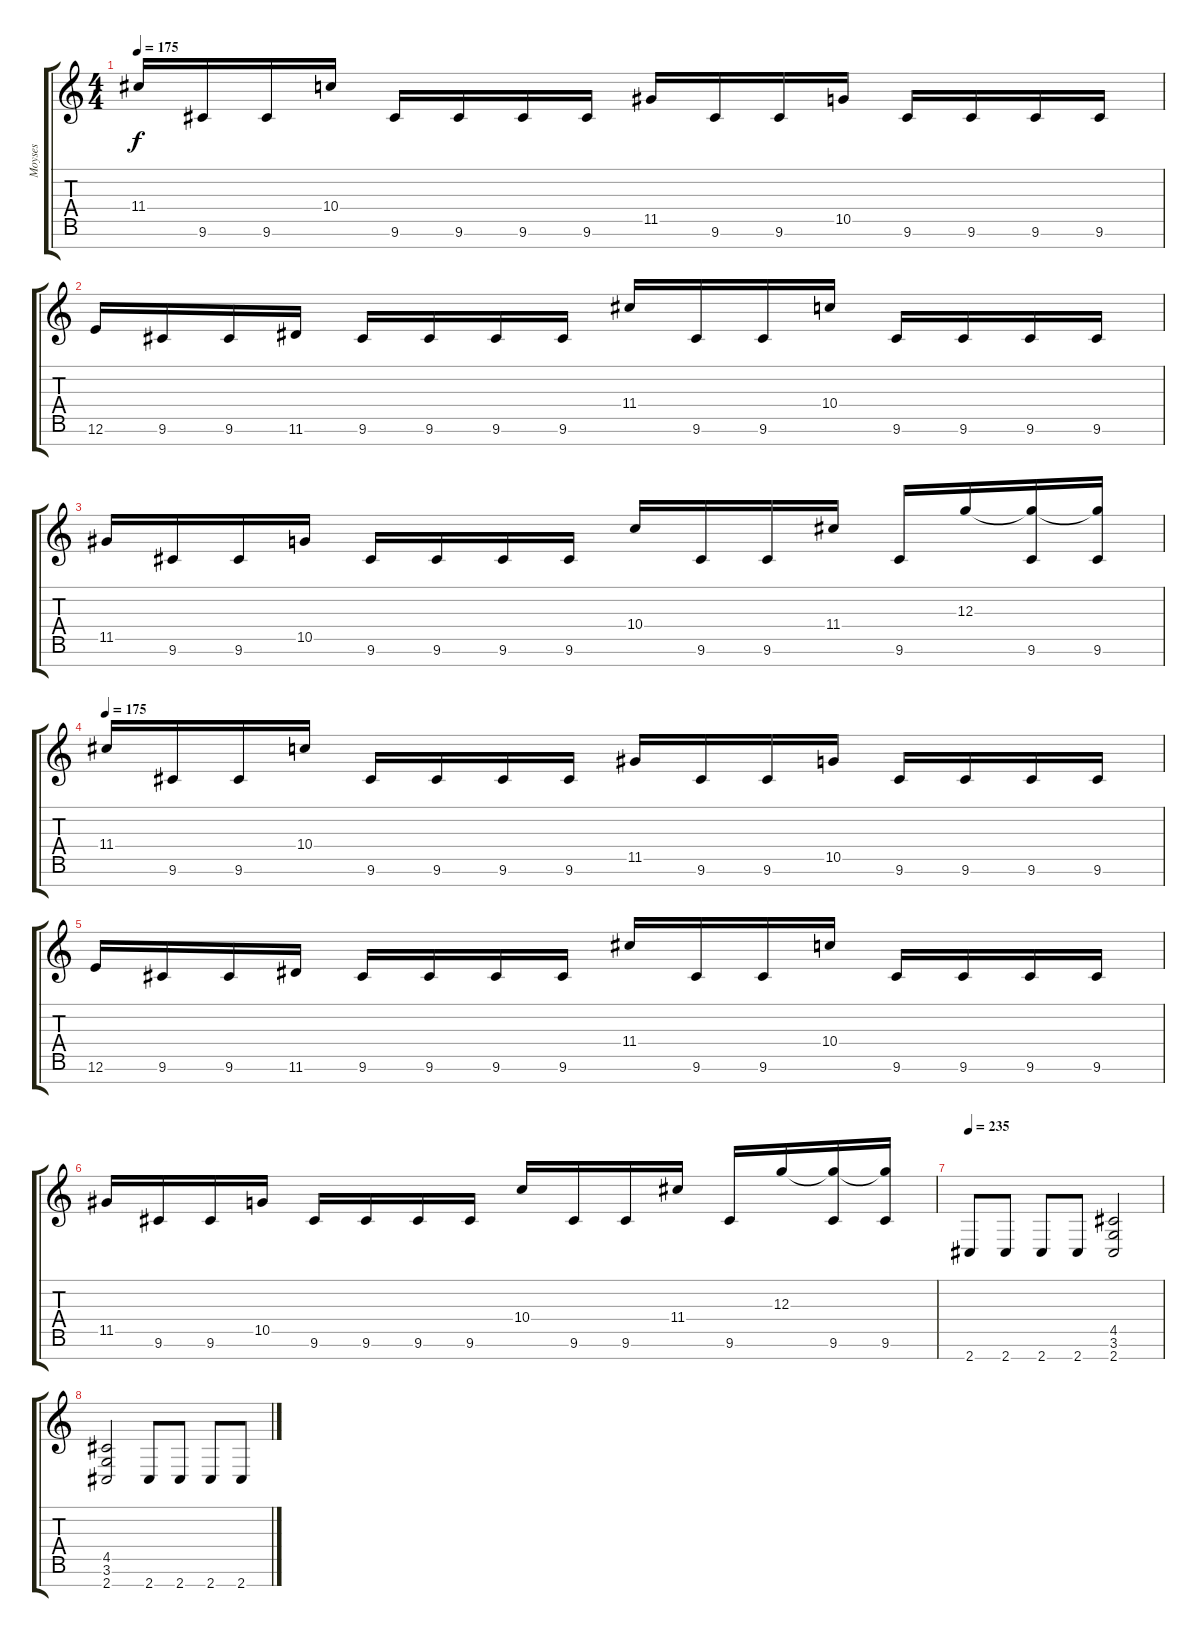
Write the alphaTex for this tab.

\track ("Moyses" "Moyses") {instrument distortionguitar}
\staff {score tabs}
\tuning (E4 B3 G3 D3 A2 E2 B1) {hide}
\ts (4 4)
\tempo 175
\clef g2
\ks c
11.4.16{dy f} 9.6.16 9.6.16 10.4.16 9.6.16 9.6.16 9.6.16 9.6.16 11.5.16 9.6.16 9.6.16 10.5.16 9.6.16 9.6.16 9.6.16 9.6.16 |
12.6.16 9.6.16 9.6.16 11.6.16 9.6.16 9.6.16 9.6.16 9.6.16 11.4.16 9.6.16 9.6.16 10.4.16 9.6.16 9.6.16 9.6.16 9.6.16 |
11.5.16 9.6.16 9.6.16 10.5.16 9.6.16 9.6.16 9.6.16 9.6.16 10.4.16 9.6.16 9.6.16 11.4.16 9.6.16 12.3.16 (12.3{t} 9.6).16 (12.3{t} 9.6).16 |
\tempo 175
11.4.16 9.6.16 9.6.16 10.4.16 9.6.16 9.6.16 9.6.16 9.6.16 11.5.16 9.6.16 9.6.16 10.5.16 9.6.16 9.6.16 9.6.16 9.6.16 |
12.6.16 9.6.16 9.6.16 11.6.16 9.6.16 9.6.16 9.6.16 9.6.16 11.4.16 9.6.16 9.6.16 10.4.16 9.6.16 9.6.16 9.6.16 9.6.16 |
11.5.16 9.6.16 9.6.16 10.5.16 9.6.16 9.6.16 9.6.16 9.6.16 10.4.16 9.6.16 9.6.16 11.4.16 9.6.16 12.3.16 (12.3{t} 9.6).16 (12.3{t} 9.6).16 |
\tempo 235
2.7.8 2.7.8 2.7.8 2.7.8 (4.5 3.6 2.7).2 |
(4.5 3.6 2.7).2 2.7.8 2.7.8 2.7.8 2.7.8
